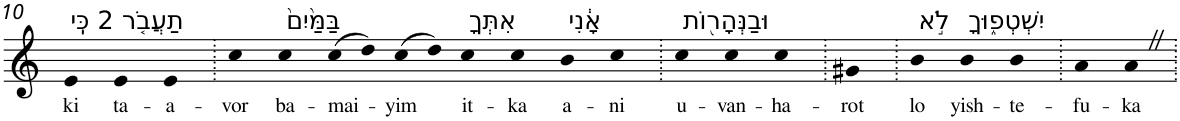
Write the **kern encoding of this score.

**kern	**text
*part1	*part1
*staff1	*staff1
*I"Piano	*
*I'Pno	*
!!LO:PB:g=z
*clefG2	*
*k[]	*
=10	=10
!LO:TX:a:t=2 כִּֽי	!
!	!LO:LY:b
4e	ki
!LO:TX:a:t=תַעֲבֹ֤ר	!
!	!LO:LY:b
4e	ta-
!	!LO:LY:b
4e	-a-
=11.	=11.
!	!LO:LY:b
4cc	-vor
!LO:TX:a:t=בַּמַּ֙יִם֙	!
!	!LO:LY:b
4cc	ba-
!	!LO:LY:b
(8cc	-mai-
8dd)	.
!	!LO:LY:b
(8cc	-yim
8dd)	.
!LO:TX:a:t=אִתְּךָ	!
!	!LO:LY:b
4cc	it-
!	!LO:LY:b
4cc	-ka
!LO:TX:a:t=אָ֔נִי	!
!	!LO:LY:b
4b	a-
!	!LO:LY:b
4cc	-ni
=12.	=12.
!LO:TX:a:t=וּבַנְּהָר֖וֹת	!
!	!LO:LY:b
4cc	u-
!	!LO:LY:b
4cc	-van-
!	!LO:LY:b
4cc	-ha-
=13.	=13.
!	!LO:LY:b
4g#X	-rot
=14.	=14.
!LO:TX:a:t=לֹ֣א	!
!	!LO:LY:b
4b	lo
!LO:TX:a:t=יִשְׁטְפ֑וּךָ	!
!	!LO:LY:b
4b	yish-
!	!LO:LY:b
4b	-te-
=15.	=15.
!	!LO:LY:b
4a	-fu-
!	!LO:LY:b
4aZ	-ka
=.	=.
*-	*-
